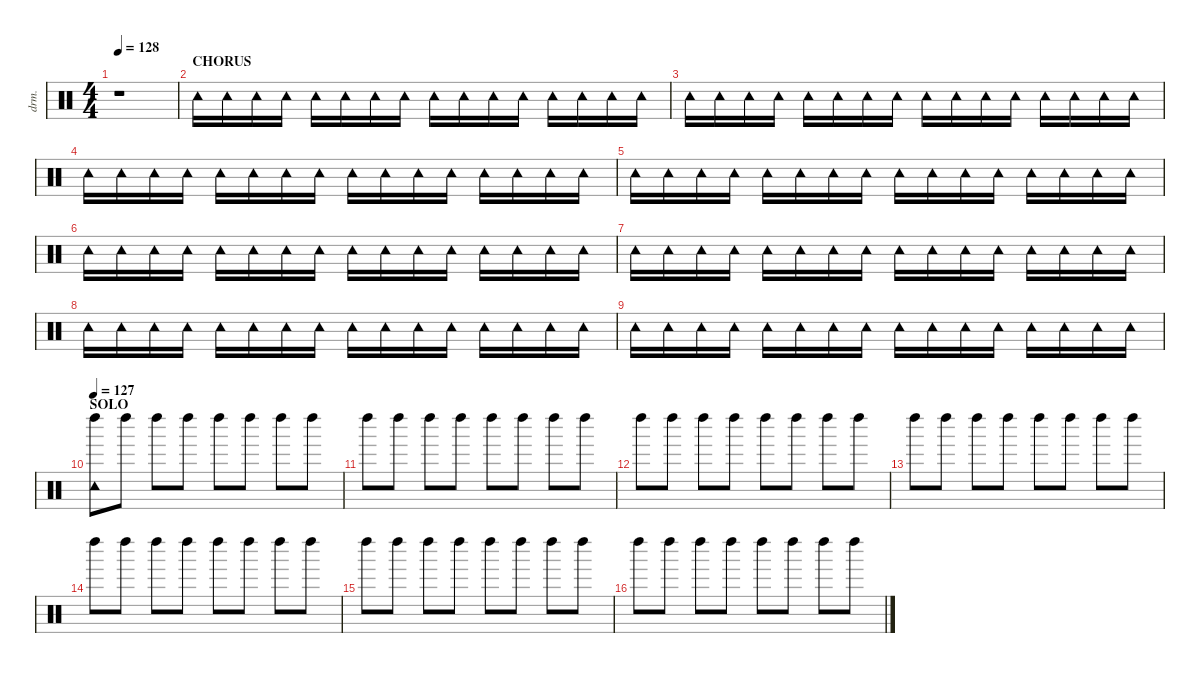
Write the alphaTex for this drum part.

\defaultSystemsLayout 4
\hideDynamics
\bracketExtendMode nobrackets
\otherSystemsTrackNameOrientation horizontal
\track ("Percussion" "drm.") {defaultSystemsLayout 8 instrument percussion}
\staff {score}
\articulation defaults
\ts (4 4)
\tempo 128
\clef neutral
\ks c
r.1{dy fff beam Down} |
\section ("" "CHORUS")
"Tambourine (hit)".16{dy f beam Down} "Tambourine (hit)".16{beam Down} "Tambourine (hit)".16{beam Down} "Tambourine (hit)".16{beam Down} "Tambourine (hit)".16{dy fff beam Down} "Tambourine (hit)".16{dy f beam Down} "Tambourine (hit)".16{beam Down} "Tambourine (hit)".16{beam Down} "Tambourine (hit)".16{beam Down} "Tambourine (hit)".16{beam Down} "Tambourine (hit)".16{beam Down} "Tambourine (hit)".16{beam Down} "Tambourine (hit)".16{dy fff beam Down} "Tambourine (hit)".16{dy f beam Down} "Tambourine (hit)".16{beam Down} "Tambourine (hit)".16{beam Down} |
"Tambourine (hit)".16{beam Down} "Tambourine (hit)".16{beam Down} "Tambourine (hit)".16{beam Down} "Tambourine (hit)".16{beam Down} "Tambourine (hit)".16{dy fff beam Down} "Tambourine (hit)".16{dy f beam Down} "Tambourine (hit)".16{beam Down} "Tambourine (hit)".16{beam Down} "Tambourine (hit)".16{beam Down} "Tambourine (hit)".16{beam Down} "Tambourine (hit)".16{beam Down} "Tambourine (hit)".16{beam Down} "Tambourine (hit)".16{dy fff beam Down} "Tambourine (hit)".16{dy f beam Down} "Tambourine (hit)".16{beam Down} "Tambourine (hit)".16{beam Down} |
"Tambourine (hit)".16{beam Down} "Tambourine (hit)".16{beam Down} "Tambourine (hit)".16{beam Down} "Tambourine (hit)".16{beam Down} "Tambourine (hit)".16{dy fff beam Down} "Tambourine (hit)".16{dy f beam Down} "Tambourine (hit)".16{beam Down} "Tambourine (hit)".16{beam Down} "Tambourine (hit)".16{beam Down} "Tambourine (hit)".16{beam Down} "Tambourine (hit)".16{beam Down} "Tambourine (hit)".16{beam Down} "Tambourine (hit)".16{dy fff beam Down} "Tambourine (hit)".16{dy f beam Down} "Tambourine (hit)".16{beam Down} "Tambourine (hit)".16{beam Down} |
"Tambourine (hit)".16{beam Down} "Tambourine (hit)".16{beam Down} "Tambourine (hit)".16{beam Down} "Tambourine (hit)".16{beam Down} "Tambourine (hit)".16{dy fff beam Down} "Tambourine (hit)".16{dy f beam Down} "Tambourine (hit)".16{beam Down} "Tambourine (hit)".16{beam Down} "Tambourine (hit)".16{beam Down} "Tambourine (hit)".16{beam Down} "Tambourine (hit)".16{beam Down} "Tambourine (hit)".16{beam Down} "Tambourine (hit)".16{dy fff beam Down} "Tambourine (hit)".16{dy f beam Down} "Tambourine (hit)".16{beam Down} "Tambourine (hit)".16{beam Down} |
"Tambourine (hit)".16{beam Down} "Tambourine (hit)".16{beam Down} "Tambourine (hit)".16{beam Down} "Tambourine (hit)".16{beam Down} "Tambourine (hit)".16{dy fff beam Down} "Tambourine (hit)".16{dy f beam Down} "Tambourine (hit)".16{beam Down} "Tambourine (hit)".16{beam Down} "Tambourine (hit)".16{beam Down} "Tambourine (hit)".16{beam Down} "Tambourine (hit)".16{beam Down} "Tambourine (hit)".16{beam Down} "Tambourine (hit)".16{dy fff beam Down} "Tambourine (hit)".16{dy f beam Down} "Tambourine (hit)".16{beam Down} "Tambourine (hit)".16{beam Down} |
"Tambourine (hit)".16{beam Down} "Tambourine (hit)".16{beam Down} "Tambourine (hit)".16{beam Down} "Tambourine (hit)".16{beam Down} "Tambourine (hit)".16{dy fff beam Down} "Tambourine (hit)".16{dy f beam Down} "Tambourine (hit)".16{beam Down} "Tambourine (hit)".16{beam Down} "Tambourine (hit)".16{beam Down} "Tambourine (hit)".16{beam Down} "Tambourine (hit)".16{beam Down} "Tambourine (hit)".16{beam Down} "Tambourine (hit)".16{dy fff beam Down} "Tambourine (hit)".16{dy f beam Down} "Tambourine (hit)".16{beam Down} "Tambourine (hit)".16{beam Down} |
"Tambourine (hit)".16{beam Down} "Tambourine (hit)".16{beam Down} "Tambourine (hit)".16{beam Down} "Tambourine (hit)".16{beam Down} "Tambourine (hit)".16{dy fff beam Down} "Tambourine (hit)".16{dy f beam Down} "Tambourine (hit)".16{beam Down} "Tambourine (hit)".16{beam Down} "Tambourine (hit)".16{beam Down} "Tambourine (hit)".16{beam Down} "Tambourine (hit)".16{beam Down} "Tambourine (hit)".16{beam Down} "Tambourine (hit)".16{dy fff beam Down} "Tambourine (hit)".16{dy f beam Down} "Tambourine (hit)".16{beam Down} "Tambourine (hit)".16{beam Down} |
"Tambourine (hit)".16{beam Down} "Tambourine (hit)".16{beam Down} "Tambourine (hit)".16{beam Down} "Tambourine (hit)".16{beam Down} "Tambourine (hit)".16{dy fff beam Down} "Tambourine (hit)".16{dy f beam Down} "Tambourine (hit)".16{beam Down} "Tambourine (hit)".16{beam Down} "Tambourine (hit)".16{beam Down} "Tambourine (hit)".16{beam Down} "Tambourine (hit)".16{beam Down} "Tambourine (hit)".16{beam Down} "Tambourine (hit)".16{dy fff beam Down} "Tambourine (hit)".16{dy f beam Down} "Tambourine (hit)".16{beam Down} "Tambourine (hit)".16{beam Down} |
\section ("" "SOLO ")
\tempo 127
("Left Maraca (hit)" "Tambourine (hit)").8{beam Down} "Left Maraca (hit)".8{beam Down} "Left Maraca (hit)".8{dy fff beam Down} "Left Maraca (hit)".8{dy f beam Down} "Left Maraca (hit)".8{beam Down} "Left Maraca (hit)".8{beam Down} "Left Maraca (hit)".8{dy fff beam Down} "Left Maraca (hit)".8{dy f beam Down} |
"Left Maraca (hit)".8{beam Down} "Left Maraca (hit)".8{beam Down} "Left Maraca (hit)".8{dy fff beam Down} "Left Maraca (hit)".8{dy f beam Down} "Left Maraca (hit)".8{beam Down} "Left Maraca (hit)".8{beam Down} "Left Maraca (hit)".8{dy fff beam Down} "Left Maraca (hit)".8{dy f beam Down} |
"Left Maraca (hit)".8{beam Down} "Left Maraca (hit)".8{beam Down} "Left Maraca (hit)".8{dy fff beam Down} "Left Maraca (hit)".8{dy f beam Down} "Left Maraca (hit)".8{beam Down} "Left Maraca (hit)".8{beam Down} "Left Maraca (hit)".8{dy fff beam Down} "Left Maraca (hit)".8{dy f beam Down} |
"Left Maraca (hit)".8{beam Down} "Left Maraca (hit)".8{beam Down} "Left Maraca (hit)".8{dy fff beam Down} "Left Maraca (hit)".8{dy f beam Down} "Left Maraca (hit)".8{beam Down} "Left Maraca (hit)".8{beam Down} "Left Maraca (hit)".8{dy fff beam Down} "Left Maraca (hit)".8{dy f beam Down} |
"Left Maraca (hit)".8{beam Down} "Left Maraca (hit)".8{beam Down} "Left Maraca (hit)".8{dy fff beam Down} "Left Maraca (hit)".8{dy f beam Down} "Left Maraca (hit)".8{beam Down} "Left Maraca (hit)".8{beam Down} "Left Maraca (hit)".8{dy fff beam Down} "Left Maraca (hit)".8{dy f beam Down} |
"Left Maraca (hit)".8{beam Down} "Left Maraca (hit)".8{beam Down} "Left Maraca (hit)".8{dy fff beam Down} "Left Maraca (hit)".8{dy f beam Down} "Left Maraca (hit)".8{beam Down} "Left Maraca (hit)".8{beam Down} "Left Maraca (hit)".8{dy fff beam Down} "Left Maraca (hit)".8{dy f beam Down} |
"Left Maraca (hit)".8{beam Down} "Left Maraca (hit)".8{beam Down} "Left Maraca (hit)".8{dy fff beam Down} "Left Maraca (hit)".8{dy f beam Down} "Left Maraca (hit)".8{beam Down} "Left Maraca (hit)".8{beam Down} "Left Maraca (hit)".8{dy fff beam Down} "Left Maraca (hit)".8{dy f beam Down}
